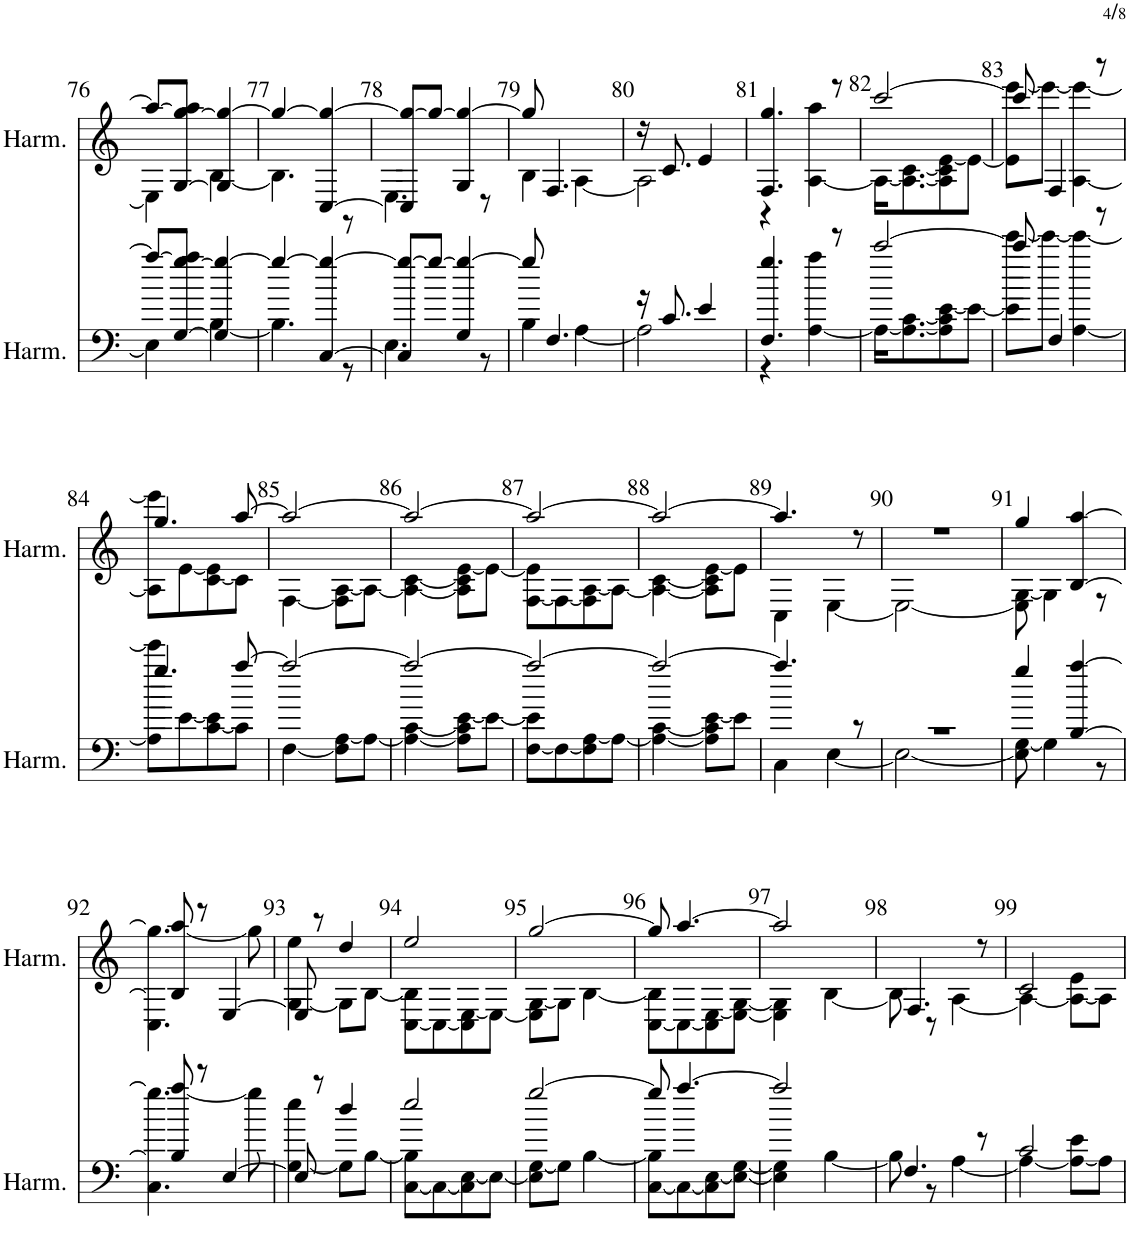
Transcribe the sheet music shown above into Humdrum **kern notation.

**kern	**kern
*part2	*part1
*staff2	*staff1
*I"16穴 C クロマティック ハーモニカ	*I"16穴 C クロマティック ハーモニカ
!!LO:PB:g=z
*clefF4	*clefG2
*k[]	*k[]
*M4/8	*M4/8
=76	=76
*^	*^
8aa/L_	4E\]	8aa/L_	4E\]
[8G/ [8gg/ 8aa/]J	.	[8G/ [8gg/ 8aa/]J	.
4G/] 4gg/_	[4B\	4G/] 4gg/_	[4B\
=77	=77	=77	=77
4gg/_	4.B\]	4gg/_	4.B\]
[4C/ 4gg/_	.	[4C/ 4gg/_	.
.	8r	.	8r
=78	=78	=78	=78
8C/] 8gg/_L	4.E\	8C/] 8gg/_L	4.E\
8gg/J_	.	8gg/J_	.
4G/ 4gg/_	.	4G/ 4gg/_	.
.	8r	.	8r
=79	=79	=79	=79
8gg/]	4B\	8gg/]	4B\
4.F/	.	4.F/	.
.	[4A\	.	[4A\
=80	=80	=80	=80
16r	2A\]	16r	2A\]
8.c/	.	8.c/	.
4e/	.	4e/	.
=81	=81	=81	=81
4.F/ 4.gg/	4r	4.F/ 4.gg/	4r
.	[4A\ 4aa\	.	[4A\ 4aa\
8r	.	8r	.
=82	=82	=82	=82
[2ccc/	16A\KL_	[2ccc/	16A\KL_
.	8.A\_ [8.c\	.	8.A\_ [8.c\
.	8A\] 8c\] [8e\	.	8A\] 8c\] [8e\
.	8e\J_	.	8e\J_
=83	=83	=83	=83
8ccc/]	8e\] [8eee\L	8ccc/]	8e\] [8eee\L
4F/	8eee\J_	4F/	8eee\J_
.	[4A\ 4eee\_	.	[4A\ 4eee\_
8r	.	8r	.
!!LO:LB:g=z	!!
=84	=84	=84	=84
4.gg/	8A\] 8eee\]L	4.gg/	8A\] 8eee\]L
.	[8e\	.	[8e\
.	[8c\ 8e\]	.	[8c\ 8e\]
[8aa/	8c\J]	[8aa/	8c\J]
=85	=85	=85	=85
2aa/_	[4F\	2aa/_	[4F\
.	8F\] [8A\L	.	8F\] [8A\L
.	8A\J_	.	8A\J_
=86	=86	=86	=86
2aa/_	4A\_ [4c\	2aa/_	4A\_ [4c\
.	8A\] 8c\] [8e\L	.	8A\] 8c\] [8e\L
.	8e\J_	.	8e\J_
=87	=87	=87	=87
2aa/_	[8F\ 8e\]L	2aa/_	[8F\ 8e\]L
.	8F\_	.	8F\_
.	8F\] [8A\	.	8F\] [8A\
.	8A\J_	.	8A\J_
=88	=88	=88	=88
2aa/_	4A\_ [4c\	2aa/_	4A\_ [4c\
.	8A\] 8c\] [8e\L	.	8A\] 8c\] [8e\L
.	8e\J]	.	8e\J]
=89	=89	=89	=89
4.aa/]	4C\	4.aa/]	4C\
.	[4E\	.	[4E\
8r	.	8r	.
=90	=90	=90	=90
2r	2E\_	2r	2E\_
=91	=91	=91	=91
4gg/	8E\] [8G\	4gg/	8E\] [8G\
.	4G\]	.	4G\]
[4B/ [4aa/	.	[4B/ [4aa/	.
.	8r	.	8r
!!LO:LB:g=z	!!
=92	=92	=92	=92
8B/] 8aa/]	4.C\ [4.gg\	8B/] 8aa/]	4.C\ [4.gg\
8r	.	8r	.
[4E/	.	[4E/	.
.	8gg\]	.	8gg\]
=93	=93	=93	=93
8E/]	[4G\ 4ee\	8E/]	[4G\ 4ee\
8r	.	8r	.
4dd/	8G\L]	4dd/	8G\L]
.	[8B\J	.	[8B\J
=94	=94	=94	=94
2ee/	[8C\ 8B\]L	2ee/	[8C\ 8B\]L
.	8C\_	.	8C\_
.	8C\] [8E\	.	8C\] [8E\
.	8E\J_	.	8E\J_
=95	=95	=95	=95
[2gg/	8E\] [8G\L	[2gg/	8E\] [8G\L
.	8G\J]	.	8G\J]
.	[4B\	.	[4B\
=96	=96	=96	=96
8gg/]	[8C\ 8B\]L	8gg/]	[8C\ 8B\]L
[4.aa/	8C\_	[4.aa/	8C\_
.	8C\] [8E\	.	8C\] [8E\
.	8E\_ [8G\J	.	8E\_ [8G\J
=97	=97	=97	=97
2aa/]	4E\] 4G\]	2aa/]	4E\] 4G\]
.	[4B\	.	[4B\
=98	=98	=98	=98
4.F/	8B\]	4.F/	8B\]
.	8r	.	8r
.	[4A\	.	[4A\
8r	.	8r	.
=99	=99	=99	=99
2c/	4A\_	2c/	4A\_
.	8A\_ 8e\L	.	8A\_ 8e\L
.	8A\J]	.	8A\J]
*v	*v	*	*
*	*v	*v
=	=
*-	*-
